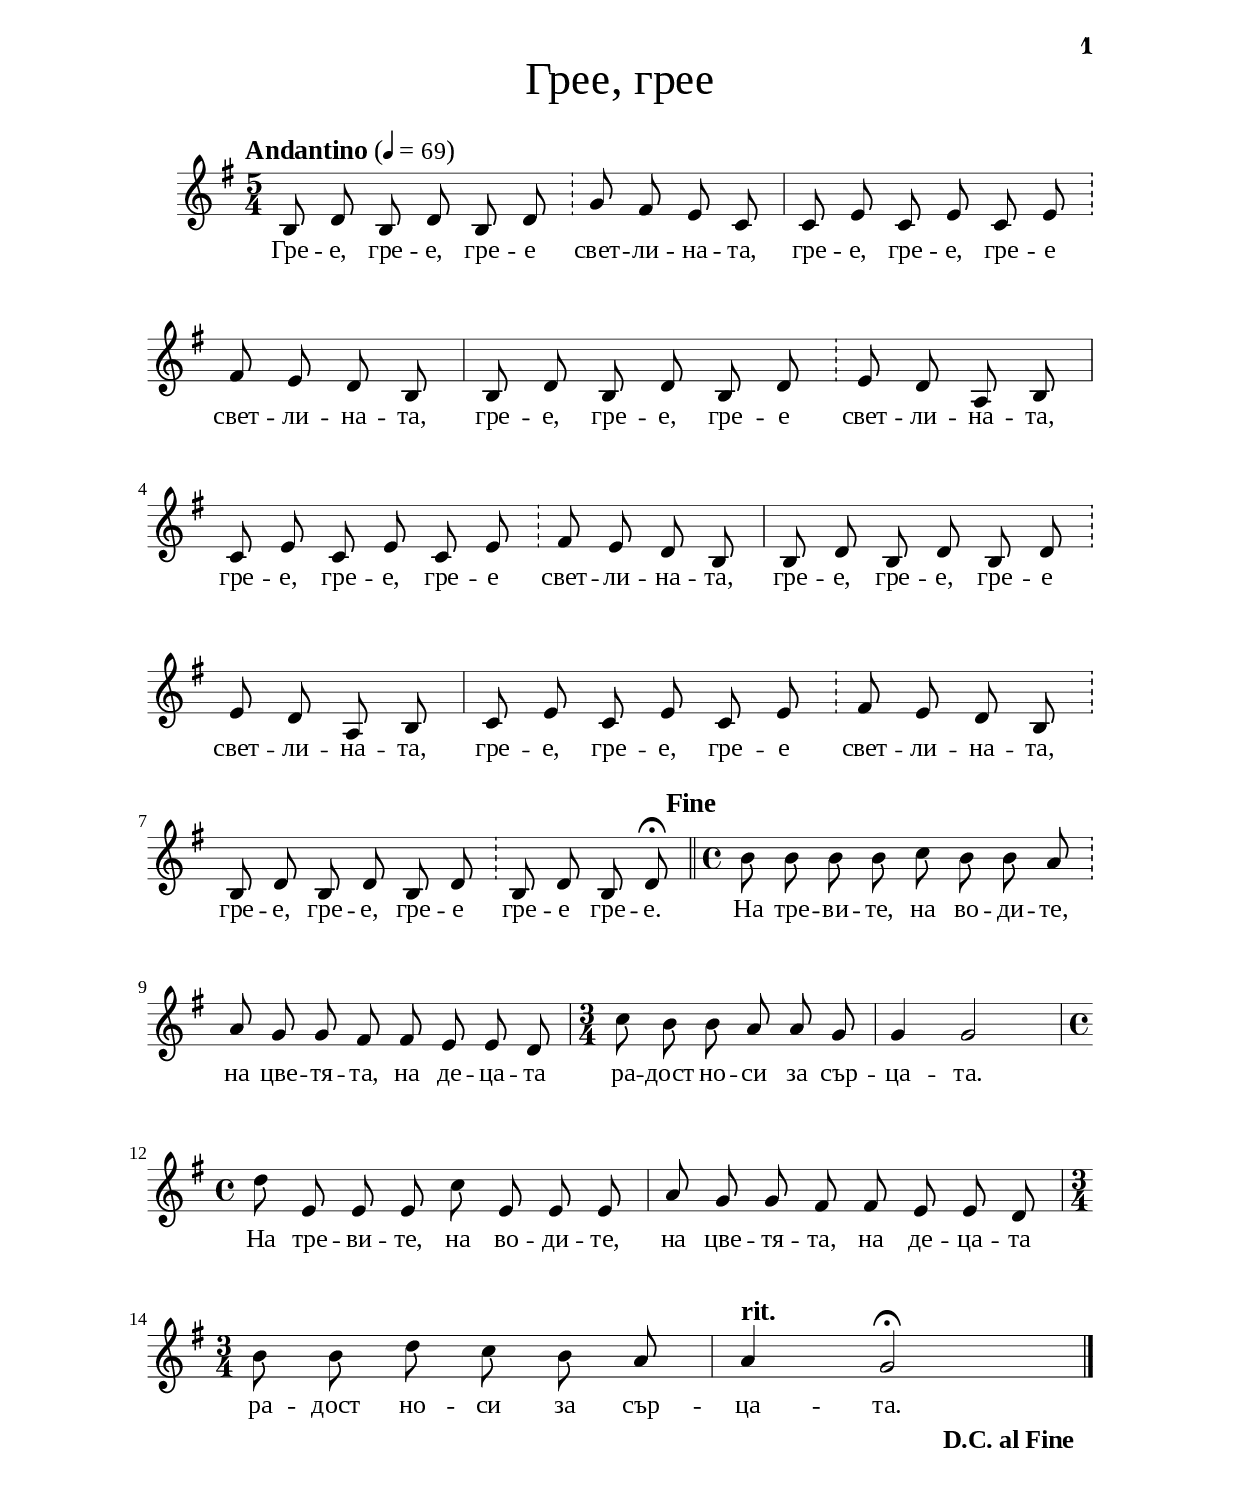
\version "2.24.4"

% include paper part and global functions
\include "include/globals.ily"

\bookpart {
  \label #'ref078
  \tocItem \markup "Грее, грее"
  \include "include/bookpart-paper.ily"
  \score {
    \include "include/score-layout.ily"

    \new Voice \relative c' {
      \clef treble
      \key g \major
      \time 5/4
      \tempoFunc "Andantino" 4 "69"
      

      \autoBeamOff
      b8 d b8 d b8 d  \bar "!" g fis e c | c e c e c e   \bar "!"  \break

      fis8 e d b | b d b d b d \bar "!"  e d a b | \break

      c e c e c e  \bar "!"  fis8 e8 d8 b8 | b8 d8 b8 d8 b d  \bar "!"  \break

      e8 d a b | c e c e c e \bar "!"  fis e d b  \bar "!"  \break

      b d b d b d  \bar "!" b d b \tempo "   Fine"  d \fermata  \bar "||" | \time 4/4 b'b b b c b b a   \bar "!"  \break

      a8 g g fis fis e e d | \time 3/4 c' b b a a g | g 4 g2 | \break

      \time 4/4 d'8 e, e e c' e, e e | a g g fis fis e e d | \break

      \time 3/4 b' b d c b a |\tempo "rit."  a4 g2 \fermata | \bar "|."


    }

    \addlyrics {
      Гре -- е, гре -- е, гре -- е свет -- ли -- на -- та,

      гре -- е, гре -- е, гре -- е свет -- ли -- на -- та,

      гре -- е, гре -- е, гре -- е свет -- ли -- на -- та,

      гре -- е, гре -- е, гре -- е свет -- ли -- на -- та,

      гре -- е, гре -- е, гре -- е свет -- ли -- на -- та,

      гре -- е, гре -- е, гре -- е свет -- ли -- на -- та,

      гре -- е, гре -- е, гре -- е гре -- е гре -- е.

      На тре --  ви -- те, на во -- ди -- те,

      на цве -- тя -- та, на де -- ца -- та

      ра -- дост но -- си за сър -- ца -- та.

      На тре -- ви -- те, на во -- ди -- те,

      на цве -- тя -- та, на де -- ца -- та

      ра -- дост но -- си за сър -- ца -- та.}

      \header {
        title = \titleFunc #'ref_desc_8 "Грее, грее" "Gree, gree"
      }

      \midi{}

    } % score

    \markup \dc-one "D.C. al Fine"

  } % bookpart
